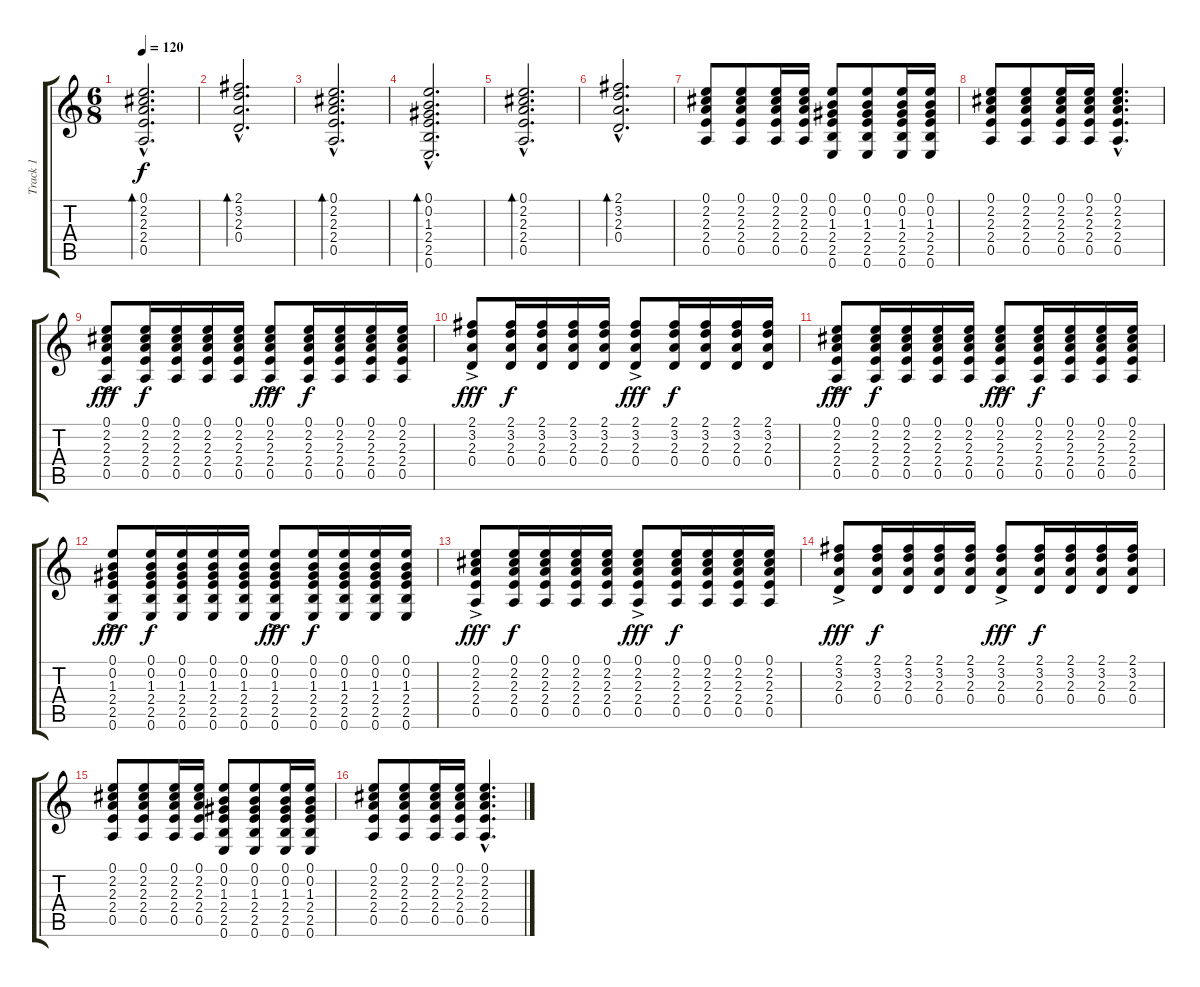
\track ("Track 1" "Track 1") {instrument acousticguitarnylon}
\staff {score tabs}
\tuning (E4 B3 G3 D3 A2 E2) {hide}
\ts (6 8)
\tempo 120
\clef g2
\ks c
(0.1{hac} 2.2{hac} 2.3{hac} 2.4{hac} 0.5{hac}).2{d bd 120 dy f instrument acousticguitarnylon} |
(2.1{hac} 3.2{hac} 2.3{hac} 0.4{hac}).2{d bd 120} |
(0.1{hac} 2.2{hac} 2.3{hac} 2.4{hac} 0.5{hac}).2{d bd 120} |
(0.1{hac} 0.2{hac} 1.3{hac} 2.4{hac} 2.5{hac} 0.6{hac}).2{d bd 120} |
(0.1{hac} 2.2{hac} 2.3{hac} 2.4{hac} 0.5{hac}).2{d bd 120} |
(2.1{hac} 3.2{hac} 2.3{hac} 0.4{hac}).2{d bd 120} |
(0.1 2.2 2.3 2.4 0.5).8 (0.1 2.2 2.3 2.4 0.5).8 (0.1 2.2 2.3 2.4 0.5).16 (0.1 2.2 2.3 2.4 0.5).16 (0.1 0.2 1.3 2.4 2.5 0.6).8 (0.1 0.2 1.3 2.4 2.5 0.6).8 (0.1 0.2 1.3 2.4 2.5 0.6).16 (0.1 0.2 1.3 2.4 2.5 0.6).16 |
(0.1 2.2 2.3 2.4 0.5).8 (0.1 2.2 2.3 2.4 0.5).8 (0.1 2.2 2.3 2.4 0.5).16 (0.1 2.2 2.3 2.4 0.5).16 (0.1{hac} 2.2{hac} 2.3{hac} 2.4{hac} 0.5{hac}).4{d} |
(0.1{ac} 2.2 2.3 2.4 0.5).8{dy fff} (0.1 2.2 2.3 2.4 0.5).16{dy f} (0.1 2.2 2.3 2.4 0.5).16 (0.1 2.2 2.3 2.4 0.5).16 (0.1 2.2 2.3 2.4 0.5).16 (0.1{ac} 2.2 2.3 2.4 0.5).8{dy fff} (0.1 2.2 2.3 2.4 0.5).16{dy f} (0.1 2.2 2.3 2.4 0.5).16 (0.1 2.2 2.3 2.4 0.5).16 (0.1 2.2 2.3 2.4 0.5).16 |
(2.1{ac} 3.2 2.3 0.4).8{dy fff} (2.1 3.2 2.3 0.4).16{dy f} (2.1 3.2 2.3 0.4).16 (2.1 3.2 2.3 0.4).16 (2.1 3.2 2.3 0.4).16 (2.1{ac} 3.2 2.3 0.4).8{dy fff} (2.1 3.2 2.3 0.4).16{dy f} (2.1 3.2 2.3 0.4).16 (2.1 3.2 2.3 0.4).16 (2.1 3.2 2.3 0.4).16 |
(0.1{ac} 2.2 2.3 2.4 0.5).8{dy fff} (0.1 2.2 2.3 2.4 0.5).16{dy f} (0.1 2.2 2.3 2.4 0.5).16 (0.1 2.2 2.3 2.4 0.5).16 (0.1 2.2 2.3 2.4 0.5).16 (0.1{ac} 2.2 2.3 2.4 0.5).8{dy fff} (0.1 2.2 2.3 2.4 0.5).16{dy f} (0.1 2.2 2.3 2.4 0.5).16 (0.1 2.2 2.3 2.4 0.5).16 (0.1 2.2 2.3 2.4 0.5).16 |
(0.1 0.2 1.3 2.4 2.5 0.6{ac}).8{dy fff} (0.1 0.2 1.3 2.4 2.5 0.6).16{dy f} (0.1 0.2 1.3 2.4 2.5 0.6).16 (0.1 0.2 1.3 2.4 2.5 0.6).16 (0.1 0.2 1.3 2.4 2.5 0.6).16 (0.1 0.2 1.3 2.4 2.5 0.6{ac}).8{dy fff} (0.1 0.2 1.3 2.4 2.5 0.6).16{dy f} (0.1 0.2 1.3 2.4 2.5 0.6).16 (0.1 0.2 1.3 2.4 2.5 0.6).16 (0.1 0.2 1.3 2.4 2.5 0.6).16 |
(0.1{ac} 2.2 2.3 2.4 0.5).8{dy fff} (0.1 2.2 2.3 2.4 0.5).16{dy f} (0.1 2.2 2.3 2.4 0.5).16 (0.1 2.2 2.3 2.4 0.5).16 (0.1 2.2 2.3 2.4 0.5).16 (0.1{ac} 2.2 2.3 2.4 0.5).8{dy fff} (0.1 2.2 2.3 2.4 0.5).16{dy f} (0.1 2.2 2.3 2.4 0.5).16 (0.1 2.2 2.3 2.4 0.5).16 (0.1 2.2 2.3 2.4 0.5).16 |
(2.1{ac} 3.2 2.3 0.4).8{dy fff} (2.1 3.2 2.3 0.4).16{dy f} (2.1 3.2 2.3 0.4).16 (2.1 3.2 2.3 0.4).16 (2.1 3.2 2.3 0.4).16 (2.1{ac} 3.2 2.3 0.4).8{dy fff} (2.1 3.2 2.3 0.4).16{dy f} (2.1 3.2 2.3 0.4).16 (2.1 3.2 2.3 0.4).16 (2.1 3.2 2.3 0.4).16 |
(0.1 2.2 2.3 2.4 0.5).8 (0.1 2.2 2.3 2.4 0.5).8 (0.1 2.2 2.3 2.4 0.5).16 (0.1 2.2 2.3 2.4 0.5).16 (0.1 0.2 1.3 2.4 2.5 0.6).8 (0.1 0.2 1.3 2.4 2.5 0.6).8 (0.1 0.2 1.3 2.4 2.5 0.6).16 (0.1 0.2 1.3 2.4 2.5 0.6).16 |
(0.1 2.2 2.3 2.4 0.5).8 (0.1 2.2 2.3 2.4 0.5).8 (0.1 2.2 2.3 2.4 0.5).16 (0.1 2.2 2.3 2.4 0.5).16 (0.1{hac} 2.2{hac} 2.3{hac} 2.4{hac} 0.5{hac}).4{d}
